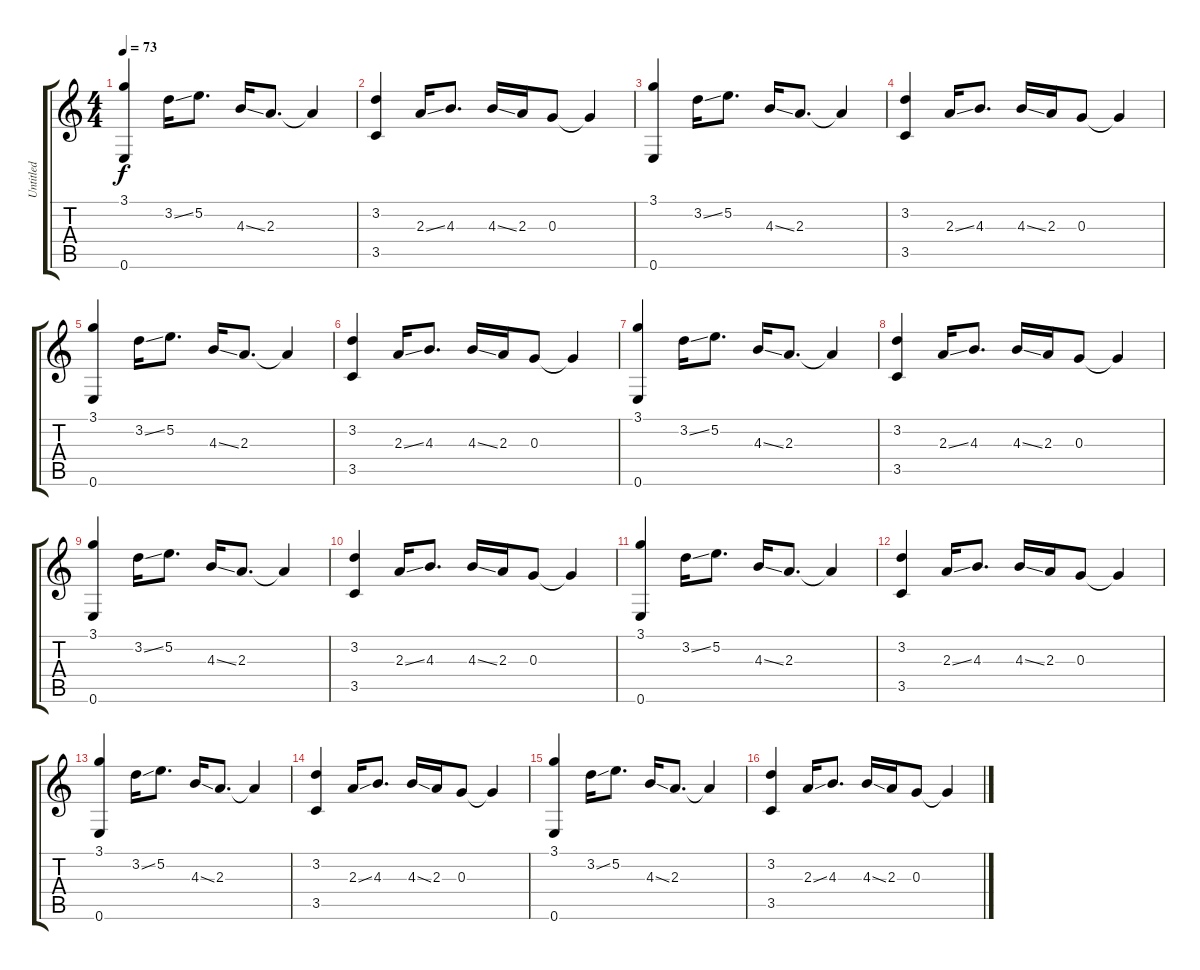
\track ("Untitled" "Untitled") {instrument acousticguitarsteel}
\staff {score tabs}
\tuning (E4 B3 G3 D3 A2 E2) {hide}
\ts (4 4)
\tempo 73
\clef g2
\ks c
(3.1 0.6).4{dy f} 3.2{ss}.16 5.2.8{d} 4.3{ss}.16 2.3.8{d} 2.3{t}.4 |
(3.2 3.5).4 2.3{ss}.16 4.3.8{d} 4.3{ss}.16 2.3.16 0.3.8 0.3{t}.4 |
(3.1 0.6).4 3.2{ss}.16 5.2.8{d} 4.3{ss}.16 2.3.8{d} 2.3{t}.4 |
(3.2 3.5).4 2.3{ss}.16 4.3.8{d} 4.3{ss}.16 2.3.16 0.3.8 0.3{t}.4 |
(3.1 0.6).4 3.2{ss}.16 5.2.8{d} 4.3{ss}.16 2.3.8{d} 2.3{t}.4 |
(3.2 3.5).4 2.3{ss}.16 4.3.8{d} 4.3{ss}.16 2.3.16 0.3.8 0.3{t}.4 |
(3.1 0.6).4 3.2{ss}.16 5.2.8{d} 4.3{ss}.16 2.3.8{d} 2.3{t}.4 |
(3.2 3.5).4 2.3{ss}.16 4.3.8{d} 4.3{ss}.16 2.3.16 0.3.8 0.3{t}.4 |
(3.1 0.6).4 3.2{ss}.16 5.2.8{d} 4.3{ss}.16 2.3.8{d} 2.3{t}.4 |
(3.2 3.5).4 2.3{ss}.16 4.3.8{d} 4.3{ss}.16 2.3.16 0.3.8 0.3{t}.4 |
(3.1 0.6).4 3.2{ss}.16 5.2.8{d} 4.3{ss}.16 2.3.8{d} 2.3{t}.4 |
(3.2 3.5).4 2.3{ss}.16 4.3.8{d} 4.3{ss}.16 2.3.16 0.3.8 0.3{t}.4 |
(3.1 0.6).4 3.2{ss}.16 5.2.8{d} 4.3{ss}.16 2.3.8{d} 2.3{t}.4 |
(3.2 3.5).4 2.3{ss}.16 4.3.8{d} 4.3{ss}.16 2.3.16 0.3.8 0.3{t}.4 |
(3.1 0.6).4 3.2{ss}.16 5.2.8{d} 4.3{ss}.16 2.3.8{d} 2.3{t}.4 |
(3.2 3.5).4 2.3{ss}.16 4.3.8{d} 4.3{ss}.16 2.3.16 0.3.8 0.3{t}.4
